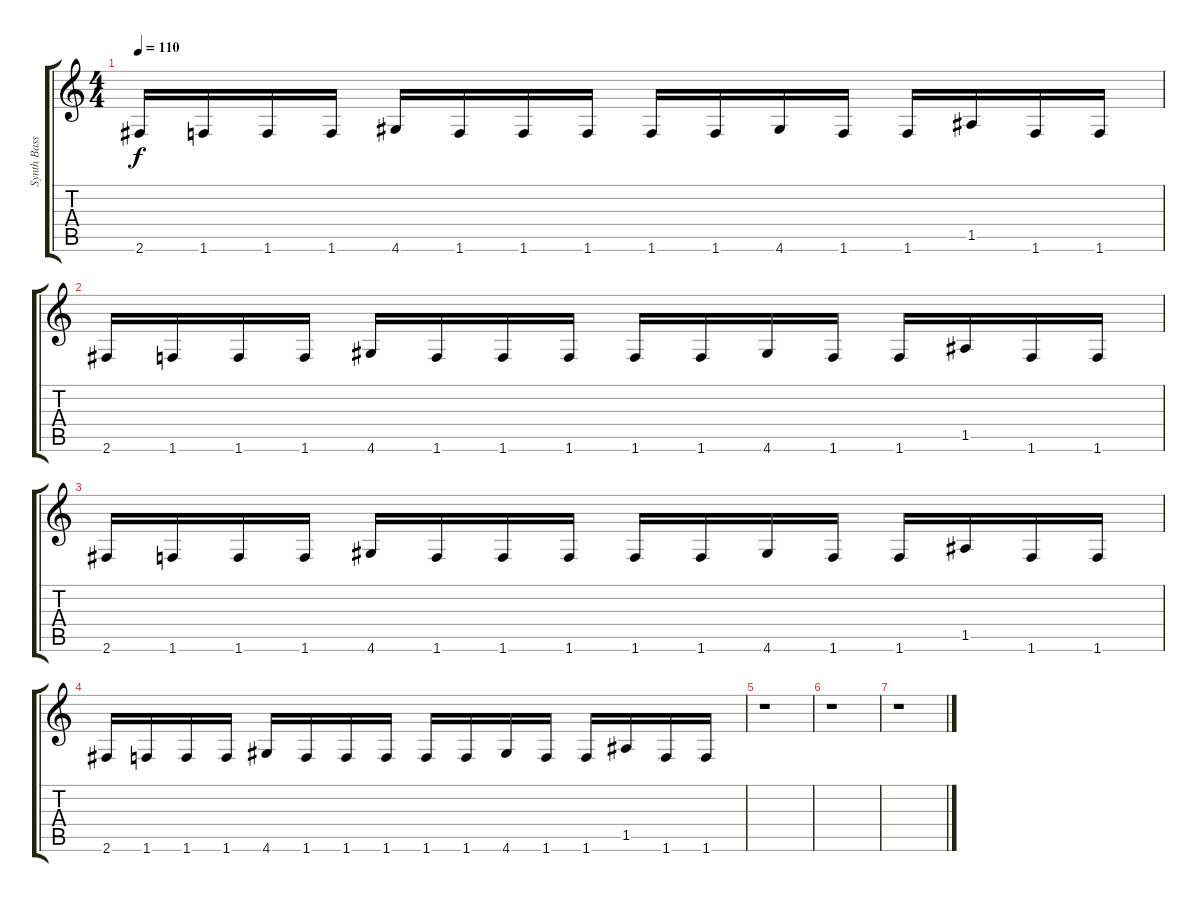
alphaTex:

\track ("Synth Bassline" "Synth Bass") {instrument synthbass1}
\staff {score tabs}
\tuning (E4 B3 G3 D3 A2 E2) {hide}
\ts (4 4)
\tempo 110
\clef g2
\ks c
2.6.16{dy f} 1.6.16 1.6.16 1.6.16 4.6.16 1.6.16 1.6.16 1.6.16 1.6.16 1.6.16 4.6.16 1.6.16 1.6.16 1.5.16 1.6.16 1.6.16 |
2.6.16 1.6.16 1.6.16 1.6.16 4.6.16 1.6.16 1.6.16 1.6.16 1.6.16 1.6.16 4.6.16 1.6.16 1.6.16 1.5.16 1.6.16 1.6.16 |
2.6.16 1.6.16 1.6.16 1.6.16 4.6.16 1.6.16 1.6.16 1.6.16 1.6.16 1.6.16 4.6.16 1.6.16 1.6.16 1.5.16 1.6.16 1.6.16 |
2.6.16 1.6.16 1.6.16 1.6.16 4.6.16 1.6.16 1.6.16 1.6.16 1.6.16 1.6.16 4.6.16 1.6.16 1.6.16 1.5.16 1.6.16 1.6.16 |
r.1 |
r.1 |
r.1
